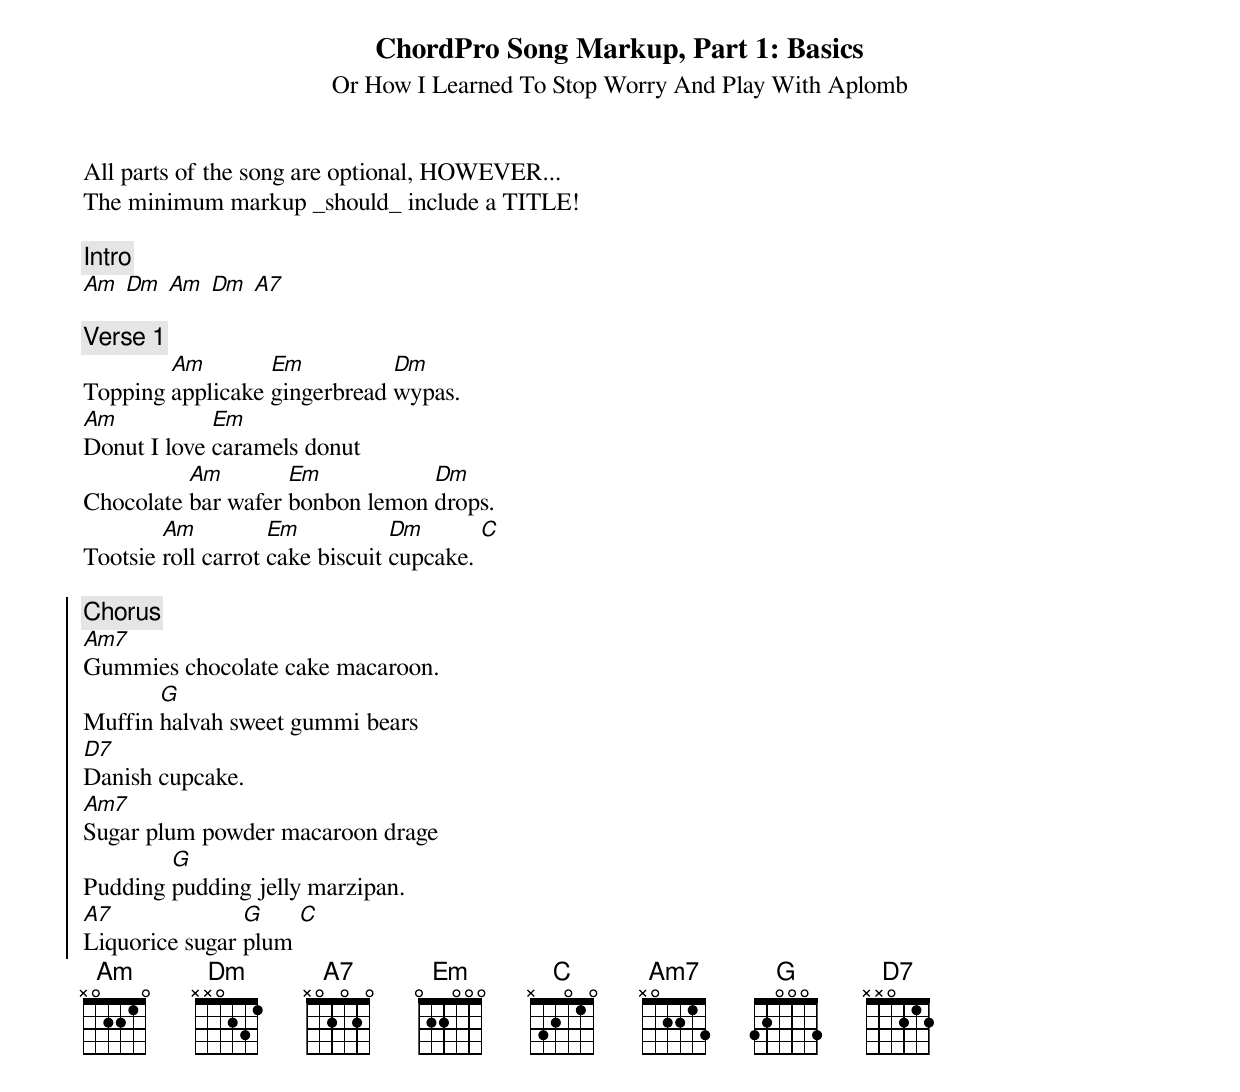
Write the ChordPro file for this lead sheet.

{title: ChordPro Song Markup, Part 1: Basics}
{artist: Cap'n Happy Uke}
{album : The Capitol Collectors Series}
{subtitle: Or How I Learned To Stop Worry And Play With Aplomb}


All parts of the song are optional, HOWEVER...
The minimum markup _should_ include a TITLE!

{comment:Intro}
[Am] [Dm] [Am] [Dm] [A7]

{comment: Verse 1}
Topping [Am]applicake [Em]gingerbread [Dm]wypas.
[Am]Donut I love [Em]caramels donut
Chocolate [Am]bar wafer [Em]bonbon lemon [Dm]drops.
Tootsie [Am]roll carrot [Em]cake biscuit [Dm]cupcake. [C]

{start_of_chorus}
{c:Chorus}
[Am7]Gummies chocolate cake macaroon.
Muffin [G]halvah sweet gummi bears
[D7]Danish cupcake.
[Am7]Sugar plum powder macaroon drage
Pudding [G]pudding jelly marzipan.
[A7]Liquorice sugar [G]plum [C]
{end_of_chorus}
